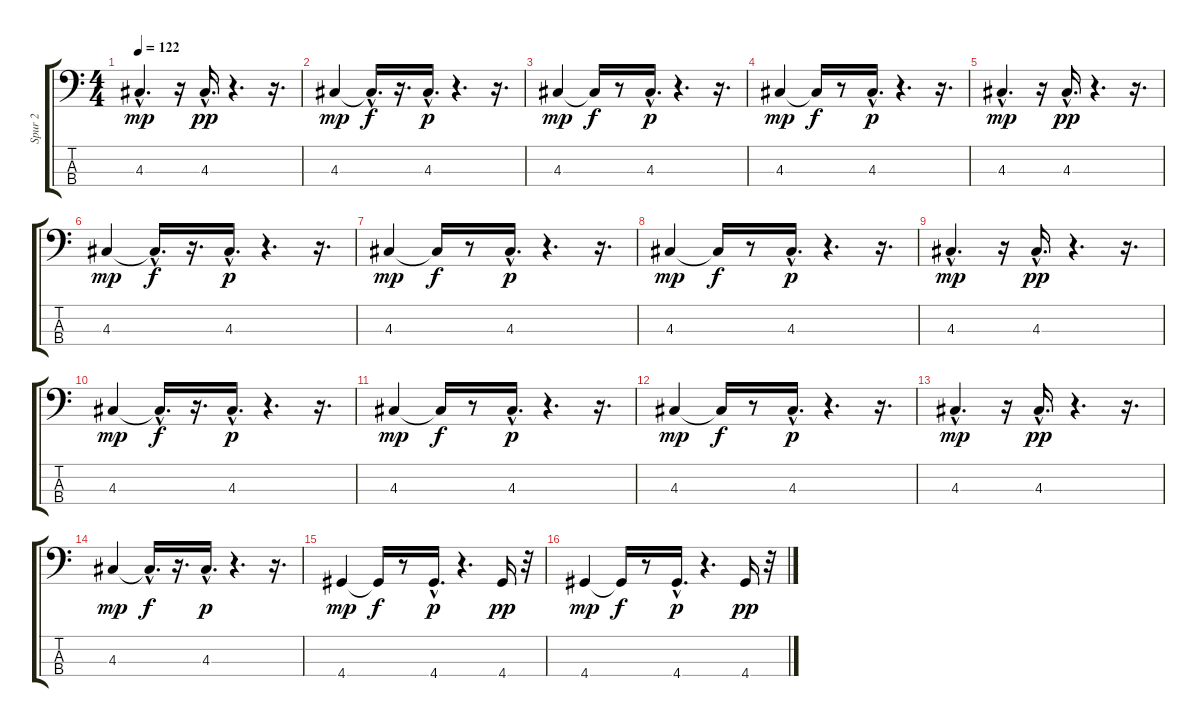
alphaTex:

\track ("Spur 2" "Spur 2") {instrument electricbassfinger}
\staff {score tabs}
\tuning (G2 D2 A1 E1) {hide}
\ts (4 4)
\tempo 122
\clef f4
\ks c
4.3{hac}.4{d dy mp} r.16 4.3{hac}.16{d dy pp} r.4{d} r.16{d} |
4.3.4{dy mp} 4.3{hac t}.16{d dy f} r.16{d} 4.3{hac}.16{d dy p} r.4{d} r.16{d} |
4.3.4{dy mp} 4.3{t}.16{dy f} r.8 4.3{hac}.16{d dy p} r.4{d} r.16{d} |
4.3.4{dy mp} 4.3{t}.16{dy f} r.8 4.3{hac}.16{d dy p} r.4{d} r.16{d} |
4.3{hac}.4{d dy mp} r.16 4.3{hac}.16{d dy pp} r.4{d} r.16{d} |
4.3.4{dy mp} 4.3{hac t}.16{d dy f} r.16{d} 4.3{hac}.16{d dy p} r.4{d} r.16{d} |
4.3.4{dy mp} 4.3{t}.16{dy f} r.8 4.3{hac}.16{d dy p} r.4{d} r.16{d} |
4.3.4{dy mp} 4.3{t}.16{dy f} r.8 4.3{hac}.16{d dy p} r.4{d} r.16{d} |
4.3{hac}.4{d dy mp} r.16 4.3{hac}.16{d dy pp} r.4{d} r.16{d} |
4.3.4{dy mp} 4.3{hac t}.16{d dy f} r.16{d} 4.3{hac}.16{d dy p} r.4{d} r.16{d} |
4.3.4{dy mp} 4.3{t}.16{dy f} r.8 4.3{hac}.16{d dy p} r.4{d} r.16{d} |
4.3.4{dy mp} 4.3{t}.16{dy f} r.8 4.3{hac}.16{d dy p} r.4{d} r.16{d} |
4.3{hac}.4{d dy mp} r.16 4.3{hac}.16{d dy pp} r.4{d} r.16{d} |
4.3.4{dy mp} 4.3{hac t}.16{d dy f} r.16{d} 4.3{hac}.16{d dy p} r.4{d} r.16{d} |
4.4.4{dy mp} 4.4{t}.16{dy f} r.8 4.4{hac}.16{d dy p} r.4{d} 4.4.16{dy pp} r.32 |
4.4.4{dy mp} 4.4{t}.16{dy f} r.8 4.4{hac}.16{d dy p} r.4{d} 4.4.16{dy pp} r.32
